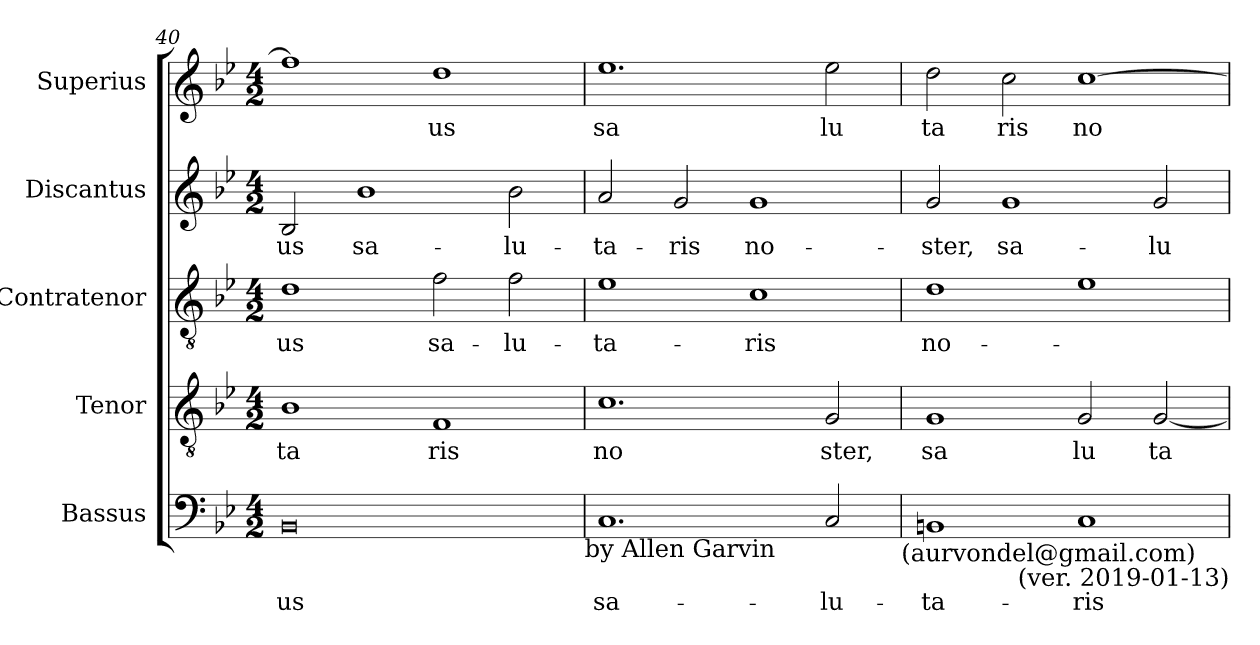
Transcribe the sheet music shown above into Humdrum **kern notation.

**kern	**text	**kern	**text	**kern	**text	**kern	**text	**kern	**text
*part5	*part5	*part4	*part4	*part3	*part3	*part2	*part2	*part1	*part1
*staff5	*staff5	*staff4	*staff4	*staff3	*staff3	*staff2	*staff2	*staff1	*staff1
*I"Bassus	*	*I"Tenor	*	*I"Contratenor	*	*I"Discantus	*	*I"Superius	*
*clefF4	*	*clefGv2	*	*clefGv2	*	*clefG2	*	*clefG2	*
*k[b-e-]	*	*k[b-e-]	*	*k[b-e-]	*	*k[b-e-]	*	*k[b-e-]	*
*B-:	*	*B-:	*	*B-:	*	*B-:	*	*B-:	*
*M4/2	*	*M4/2	*	*M4/2	*	*M4/2	*	*M4/2	*
=40	=40	=40	=40	=40	=40	=40	=40	=40	=40
!	!LO:LY:b:cj	!	!LO:LY:b:cj	!	!LO:LY:b:cj	!	!LO:LY:b:cj	!	!
0BB-	-us	1B-	ta	1d	-us	2B-/	-us	1ff]	.
!	!	!	!	!	!	!	!LO:LY:b:cj	!	!
.	.	.	.	.	.	1b-	sa-	.	.
!	!	!	!LO:LY:b:cj	!	!LO:LY:b:cj	!	!	!	!LO:LY:b:cj
.	.	1F	ris	2f\	sa-	.	.	1dd	us
!	!	!	!	!	!LO:LY:b:cj	!	!LO:LY:b:cj	!	!
.	.	.	.	2f\	-lu-	2b-\	-lu-	.	.
!LO:TX:b:t=by Allen Garvin	!	!	!	!	!	!	!	!	!
=41	=41	=41	=41	=41	=41	=41	=41	=41	=41
!	!LO:LY:b:cj	!	!LO:LY:b:cj	!	!LO:LY:b:cj	!	!LO:LY:b:cj	!	!LO:LY:b:cj
1.C	sa-	1.c	no	1e-	-ta-	2a/	-ta-	1.ee-	sa
!	!	!	!	!	!	!	!LO:LY:b:cj	!	!
.	.	.	.	.	.	2g/	-ris	.	.
!	!	!	!	!	!LO:LY:b:cj	!	!LO:LY:b:cj	!	!
.	.	.	.	1c	-ris	1g	no-	.	.
!	!LO:LY:b:cj	!	!LO:LY:b:cj	!	!	!	!	!	!LO:LY:b:cj
2C/	-lu-	2G/	ster,	.	.	.	.	2ee-\	lu
!LO:TX:b:t=(aurvondel@gmail.com)	!	!	!	!	!	!	!	!	!
=42	=42	=42	=42	=42	=42	=42	=42	=42	=42
!	!LO:LY:b:cj	!	!LO:LY:b:cj	!	!LO:LY:b:cj	!	!LO:LY:b:cj	!	!LO:LY:b:cj
1BBn	-ta-	1G	sa	1d	no-	2g/	-ster,	2dd\	ta
!	!	!	!	!	!	!	!LO:LY:b:cj	!	!LO:LY:b:cj
.	.	.	.	.	.	1g	sa-	2cc\	ris
!	!LO:LY:b:cj	!	!LO:LY:b:cj	!	!	!	!	!	!LO:LY:b:cj
1C	-ris	2G/	lu	1e-	.	.	.	[>1cc	no
!	!	!	!LO:LY:b:cj	!	!	!	!LO:LY:b:cj	!	!
.	.	[<2G/	ta	.	.	2g/	-lu-	.	.
!LO:TX:b:t=(ver. 2019-01-13)	!	!	!	!	!	!	!	!	!
=	=	=	=	=	=	=	=	=	=
*-	*-	*-	*-	*-	*-	*-	*-	*-	*-
